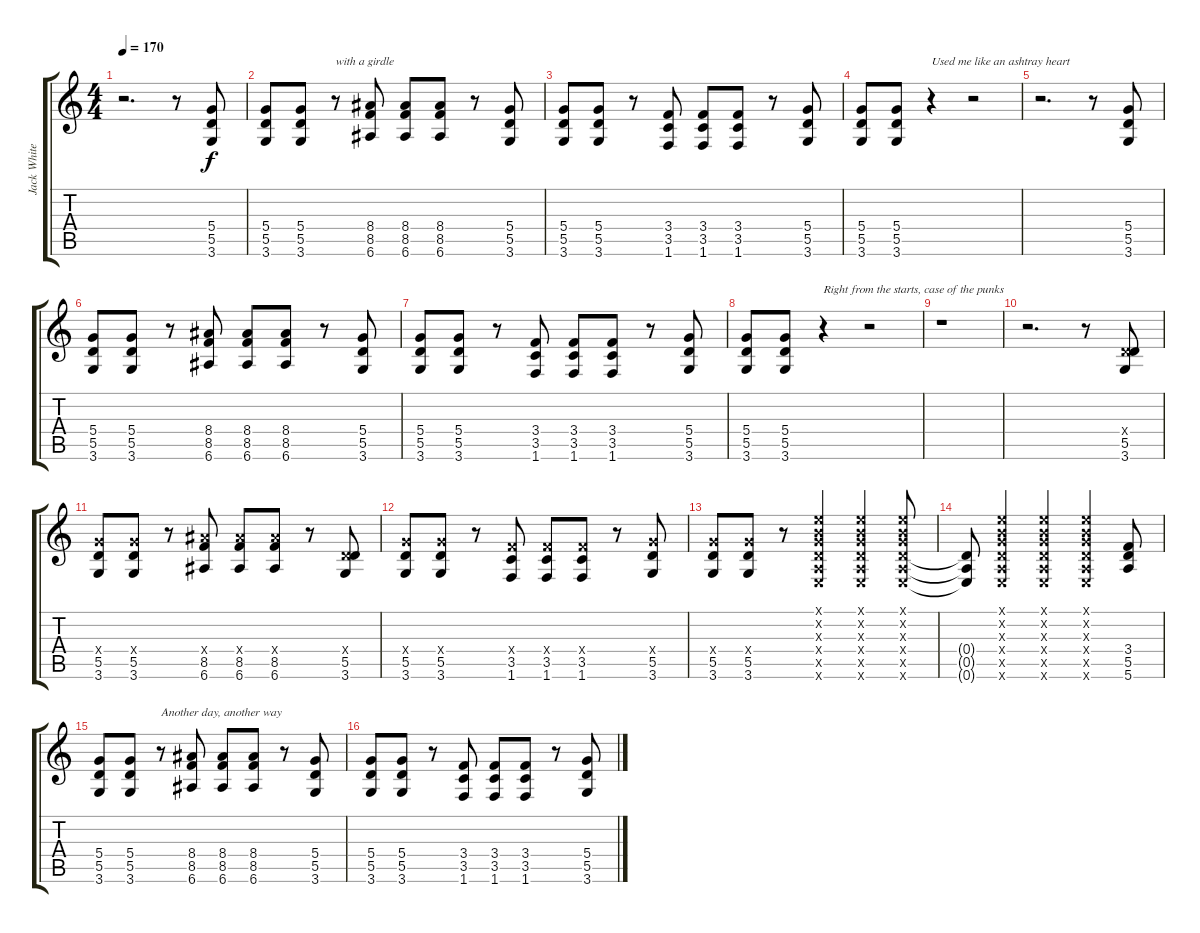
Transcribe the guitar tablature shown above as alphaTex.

\track ("Jack White" "Jack White") {instrument overdrivenguitar}
\staff {score tabs}
\tuning (E4 B3 G3 D3 A2 E2) {hide}
\ts (4 4)
\tempo 170
\clef g2
\ks c
r.2{d dy f} r.8 (5.4 5.5 3.6).8 |
(5.4 5.5 3.6).8 (5.4 5.5 3.6).8 r.8{txt "with a girdle"} (8.4 8.5 6.6).8 (8.4 8.5 6.6).8 (8.4 8.5 6.6).8 r.8 (5.4 5.5 3.6).8 |
(5.4 5.5 3.6).8 (5.4 5.5 3.6).8 r.8 (3.4 3.5 1.6).8 (3.4 3.5 1.6).8 (3.4 3.5 1.6).8 r.8 (5.4 5.5 3.6).8 |
(5.4 5.5 3.6).8 (5.4 5.5 3.6).8 r.4{txt "Used me like an ashtray heart"} r.2 |
r.2{d} r.8 (5.4 5.5 3.6).8 |
(5.4 5.5 3.6).8 (5.4 5.5 3.6).8 r.8 (8.4 8.5 6.6).8 (8.4 8.5 6.6).8 (8.4 8.5 6.6).8 r.8 (5.4 5.5 3.6).8 |
(5.4 5.5 3.6).8 (5.4 5.5 3.6).8 r.8 (3.4 3.5 1.6).8 (3.4 3.5 1.6).8 (3.4 3.5 1.6).8 r.8 (5.4 5.5 3.6).8 |
(5.4 5.5 3.6).8 (5.4 5.5 3.6).8 r.4{txt "Right from the starts, case of the punks"} r.2 |
r.1 |
r.2{d} r.8 (0.4{x} 5.5 3.6).8{instrument distortionguitar} |
(5.4{x} 5.5 3.6).8 (5.4{x} 5.5 3.6).8 r.8 (8.4{x} 8.5 6.6).8 (8.4{x} 8.5 6.6).8 (8.4{x} 8.5 6.6).8 r.8 (0.4{x} 5.5 3.6).8 |
(5.4{x} 5.5 3.6).8 (5.4{x} 5.5 3.6).8 r.8 (3.4{x} 3.5 1.6).8 (3.4{x} 3.5 1.6).8 (3.4{x} 3.5 1.6).8 r.8 (5.4{x} 5.5 3.6).8 |
(5.4{x} 5.5 3.6).8 (5.4{x} 5.5 3.6).8 r.8 (0.1{x} 0.2{x} 0.3{x} 0.4{x} 0.5{x} 0.6{x}).4 (0.1{x} 0.2{x} 0.3{x} 0.4{x} 0.5{x} 0.6{x}).4 (0.1{x} 0.2{x} 0.3{x} 0.4{x} 0.5{x} 0.6{x}).8 |
(0.4{t} 0.5{t} 0.6{t}).8 (0.1{x} 0.2{x} 0.3{x} 0.4{x} 0.5{x} 0.6{x}).4 (0.1{x} 0.2{x} 0.3{x} 0.4{x} 0.5{x} 0.6{x}).4 (0.1{x} 0.2{x} 0.3{x} 0.4{x} 0.5{x} 0.6{x}).4 (3.4 5.5 5.6).8{instrument overdrivenguitar} |
(5.4 5.5 3.6).8 (5.4 5.5 3.6).8 r.8{txt "Another day, another way"} (8.4 8.5 6.6).8 (8.4 8.5 6.6).8 (8.4 8.5 6.6).8 r.8 (5.4 5.5 3.6).8 |
(5.4 5.5 3.6).8 (5.4 5.5 3.6).8 r.8 (3.4 3.5 1.6).8 (3.4 3.5 1.6).8 (3.4 3.5 1.6).8 r.8 (5.4 5.5 3.6).8
